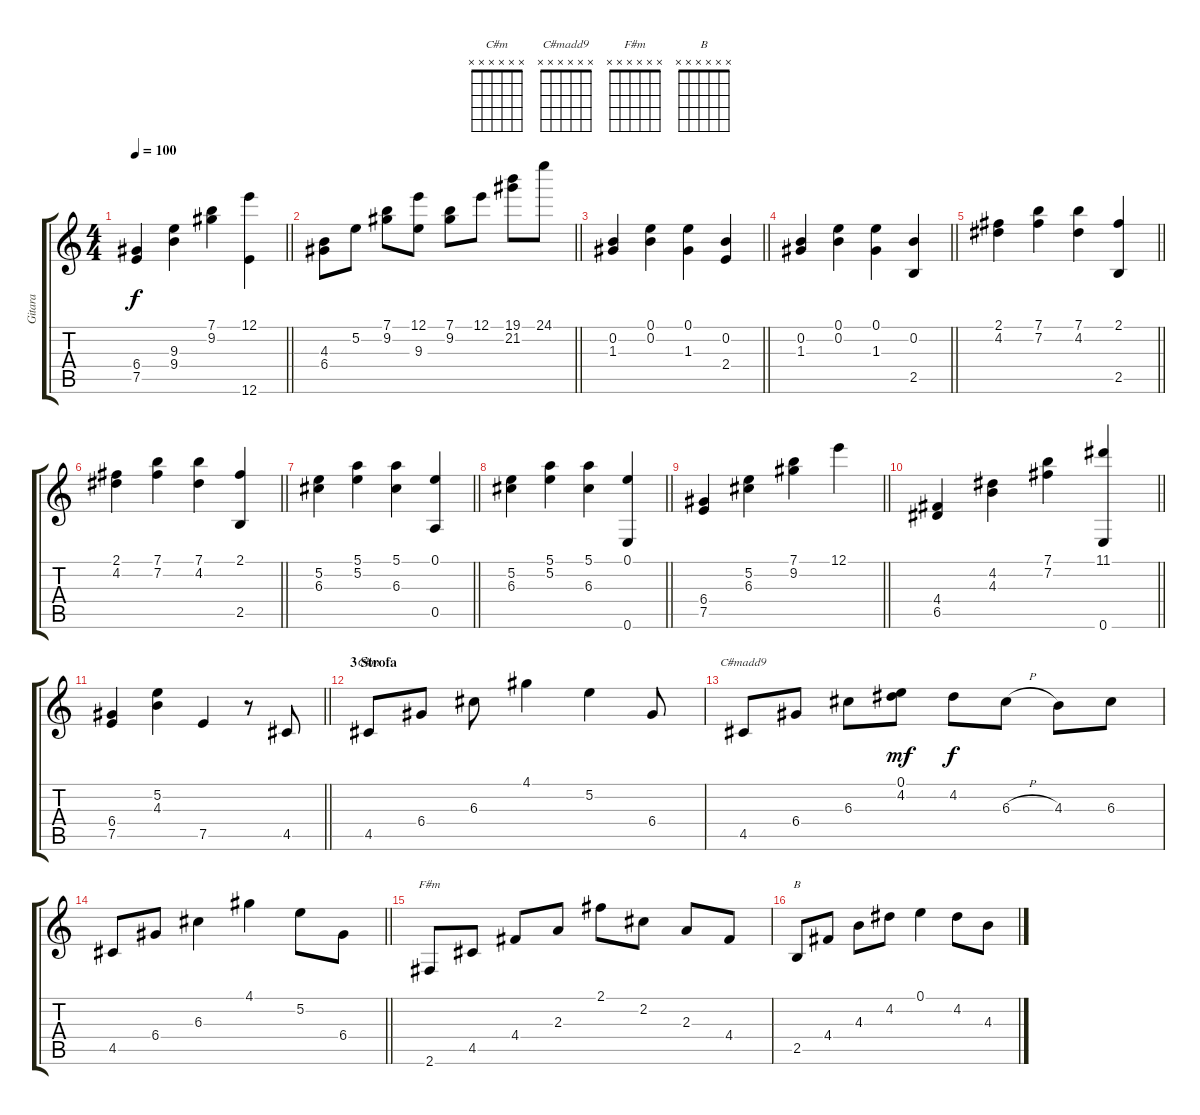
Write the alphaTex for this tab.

\track ("Gitara" "Gitara") {instrument acousticguitarnylon}
\staff {score tabs}
\tuning (E4 B3 G3 D3 A2 E2) {hide}
\chord ("C#m" x x x x x x)
\chord ("C#madd9" x x x x x x)
\chord ("F#m" x x x x x x)
\chord ("B" x x x x x x)
\ts (4 4)
\tempo 100
\clef g2
\barLineRight lightlight
\ks c
(6.4 7.5).4{dy f} (9.3 9.4).4 (7.1 9.2).4 (12.1 12.6).4 |
\barLineRight lightlight
(4.3 6.4).8 5.2.8 (7.1 9.2).8 (12.1 9.3).8 (7.1 9.2).8 12.1.8 (19.1 21.2).8 24.1.8 |
\barLineRight lightlight
(0.2 1.3).4 (0.1 0.2).4 (0.1 1.3).4 (0.2 2.4).4 |
\barLineRight lightlight
(0.2 1.3).4 (0.1 0.2).4 (0.1 1.3).4 (0.2 2.5).4 |
\barLineRight lightlight
(2.1 4.2).4 (7.1 7.2).4 (7.1 4.2).4 (2.1 2.5).4 |
\barLineRight lightlight
(2.1 4.2).4 (7.1 7.2).4 (7.1 4.2).4 (2.1 2.5).4 |
\barLineRight lightlight
(5.2 6.3).4 (5.1 5.2).4 (5.1 6.3).4 (0.1 0.5).4 |
\barLineRight lightlight
(5.2 6.3).4 (5.1 5.2).4 (5.1 6.3).4 (0.1 0.6).4 |
\barLineRight lightlight
(6.4 7.5).4 (5.2 6.3).4 (7.1 9.2).4 12.1.4 |
\barLineRight lightlight
(4.4 6.5).4 (4.2 4.3).4 (7.1 7.2).4 (11.1 0.6).4 |
\barLineRight lightlight
(6.4 7.5).4 (5.2 4.3).4 7.5.4 r.8 4.5.8 |
\section ("" "3 Strofa")
4.5.8{ch "C#m"} 6.4.8 6.3.8 4.1.4 5.2.4 6.4.8 |
4.5.8{ch "C#madd9"} 6.4.8 6.3.8 (0.1 4.2).8{dy mf} 4.2.8{dy f} 6.3{h}.8 4.3.8 6.3.8 |
\barLineRight lightlight
4.5.8 6.4.8 6.3.4 4.1.4 5.2.8 6.4.8 |
2.6.8{ch "F#m"} 4.5.8 4.4.8 2.3.8 2.1.8 2.2.8 2.3.8 4.4.8 |
2.5.8{ch "B"} 4.4.8 4.3.8 4.2.8 0.1.4 4.2.8 4.3.8
